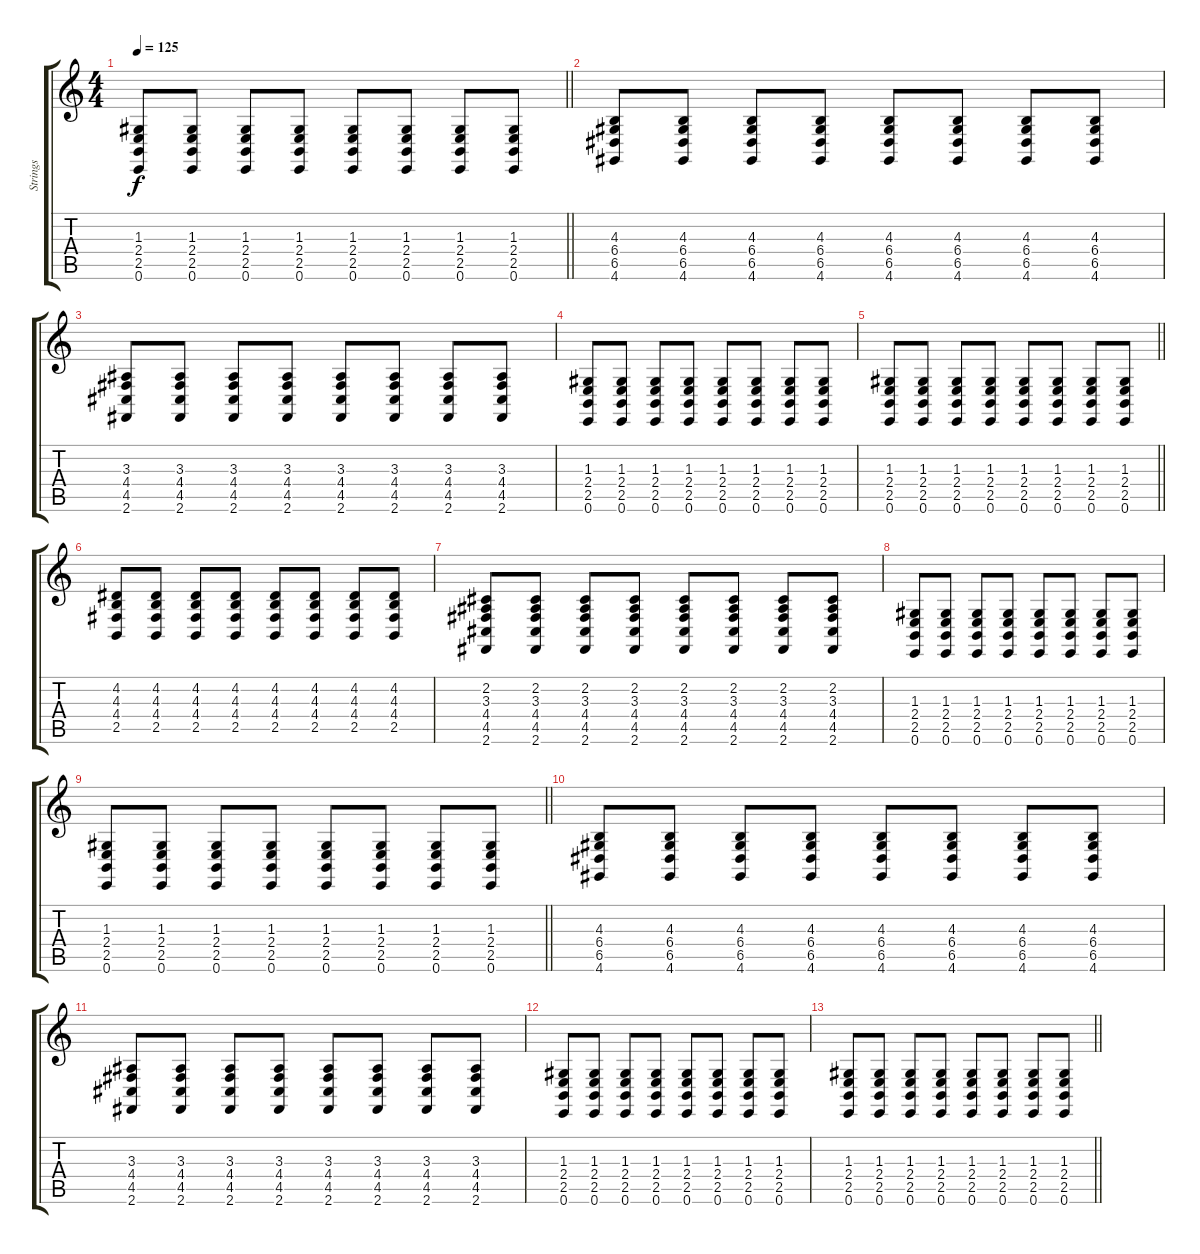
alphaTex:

\track ("Strings" "Strings") {instrument stringensemble1}
\staff {score tabs}
\tuning (E4 B3 G3 D3 A2 E2) {hide}
\ts (4 4)
\tempo 125
\clef g2
\barLineRight lightlight
\ks c
(1.3 2.4 2.5 0.6).8{dy f} (1.3 2.4 2.5 0.6).8 (1.3 2.4 2.5 0.6).8 (1.3 2.4 2.5 0.6).8 (1.3 2.4 2.5 0.6).8 (1.3 2.4 2.5 0.6).8 (1.3 2.4 2.5 0.6).8 (1.3 2.4 2.5 0.6).8 |
(4.3 6.4 6.5 4.6).8 (4.3 6.4 6.5 4.6).8 (4.3 6.4 6.5 4.6).8 (4.3 6.4 6.5 4.6).8 (4.3 6.4 6.5 4.6).8 (4.3 6.4 6.5 4.6).8 (4.3 6.4 6.5 4.6).8 (4.3 6.4 6.5 4.6).8 |
(3.3 4.4 4.5 2.6).8 (3.3 4.4 4.5 2.6).8 (3.3 4.4 4.5 2.6).8 (3.3 4.4 4.5 2.6).8 (3.3 4.4 4.5 2.6).8 (3.3 4.4 4.5 2.6).8 (3.3 4.4 4.5 2.6).8 (3.3 4.4 4.5 2.6).8 |
(1.3 2.4 2.5 0.6).8 (1.3 2.4 2.5 0.6).8 (1.3 2.4 2.5 0.6).8 (1.3 2.4 2.5 0.6).8 (1.3 2.4 2.5 0.6).8 (1.3 2.4 2.5 0.6).8 (1.3 2.4 2.5 0.6).8 (1.3 2.4 2.5 0.6).8 |
\barLineRight lightlight
(1.3 2.4 2.5 0.6).8 (1.3 2.4 2.5 0.6).8 (1.3 2.4 2.5 0.6).8 (1.3 2.4 2.5 0.6).8 (1.3 2.4 2.5 0.6).8 (1.3 2.4 2.5 0.6).8 (1.3 2.4 2.5 0.6).8 (1.3 2.4 2.5 0.6).8 |
(4.2 4.3 4.4 2.5).8 (4.2 4.3 4.4 2.5).8 (4.2 4.3 4.4 2.5).8 (4.2 4.3 4.4 2.5).8 (4.2 4.3 4.4 2.5).8 (4.2 4.3 4.4 2.5).8 (4.2 4.3 4.4 2.5).8 (4.2 4.3 4.4 2.5).8 |
(2.2 3.3 4.4 4.5 2.6).8 (2.2 3.3 4.4 4.5 2.6).8 (2.2 3.3 4.4 4.5 2.6).8 (2.2 3.3 4.4 4.5 2.6).8 (2.2 3.3 4.4 4.5 2.6).8 (2.2 3.3 4.4 4.5 2.6).8 (2.2 3.3 4.4 4.5 2.6).8 (2.2 3.3 4.4 4.5 2.6).8 |
(1.3 2.4 2.5 0.6).8 (1.3 2.4 2.5 0.6).8 (1.3 2.4 2.5 0.6).8 (1.3 2.4 2.5 0.6).8 (1.3 2.4 2.5 0.6).8 (1.3 2.4 2.5 0.6).8 (1.3 2.4 2.5 0.6).8 (1.3 2.4 2.5 0.6).8 |
\barLineRight lightlight
(1.3 2.4 2.5 0.6).8 (1.3 2.4 2.5 0.6).8 (1.3 2.4 2.5 0.6).8 (1.3 2.4 2.5 0.6).8 (1.3 2.4 2.5 0.6).8 (1.3 2.4 2.5 0.6).8 (1.3 2.4 2.5 0.6).8 (1.3 2.4 2.5 0.6).8 |
(4.3 6.4 6.5 4.6).8 (4.3 6.4 6.5 4.6).8 (4.3 6.4 6.5 4.6).8 (4.3 6.4 6.5 4.6).8 (4.3 6.4 6.5 4.6).8 (4.3 6.4 6.5 4.6).8 (4.3 6.4 6.5 4.6).8 (4.3 6.4 6.5 4.6).8 |
(3.3 4.4 4.5 2.6).8 (3.3 4.4 4.5 2.6).8 (3.3 4.4 4.5 2.6).8 (3.3 4.4 4.5 2.6).8 (3.3 4.4 4.5 2.6).8 (3.3 4.4 4.5 2.6).8 (3.3 4.4 4.5 2.6).8 (3.3 4.4 4.5 2.6).8 |
(1.3 2.4 2.5 0.6).8 (1.3 2.4 2.5 0.6).8 (1.3 2.4 2.5 0.6).8 (1.3 2.4 2.5 0.6).8 (1.3 2.4 2.5 0.6).8 (1.3 2.4 2.5 0.6).8 (1.3 2.4 2.5 0.6).8 (1.3 2.4 2.5 0.6).8 |
\barLineRight lightlight
(1.3 2.4 2.5 0.6).8 (1.3 2.4 2.5 0.6).8 (1.3 2.4 2.5 0.6).8 (1.3 2.4 2.5 0.6).8 (1.3 2.4 2.5 0.6).8 (1.3 2.4 2.5 0.6).8 (1.3 2.4 2.5 0.6).8 (1.3 2.4 2.5 0.6).8
